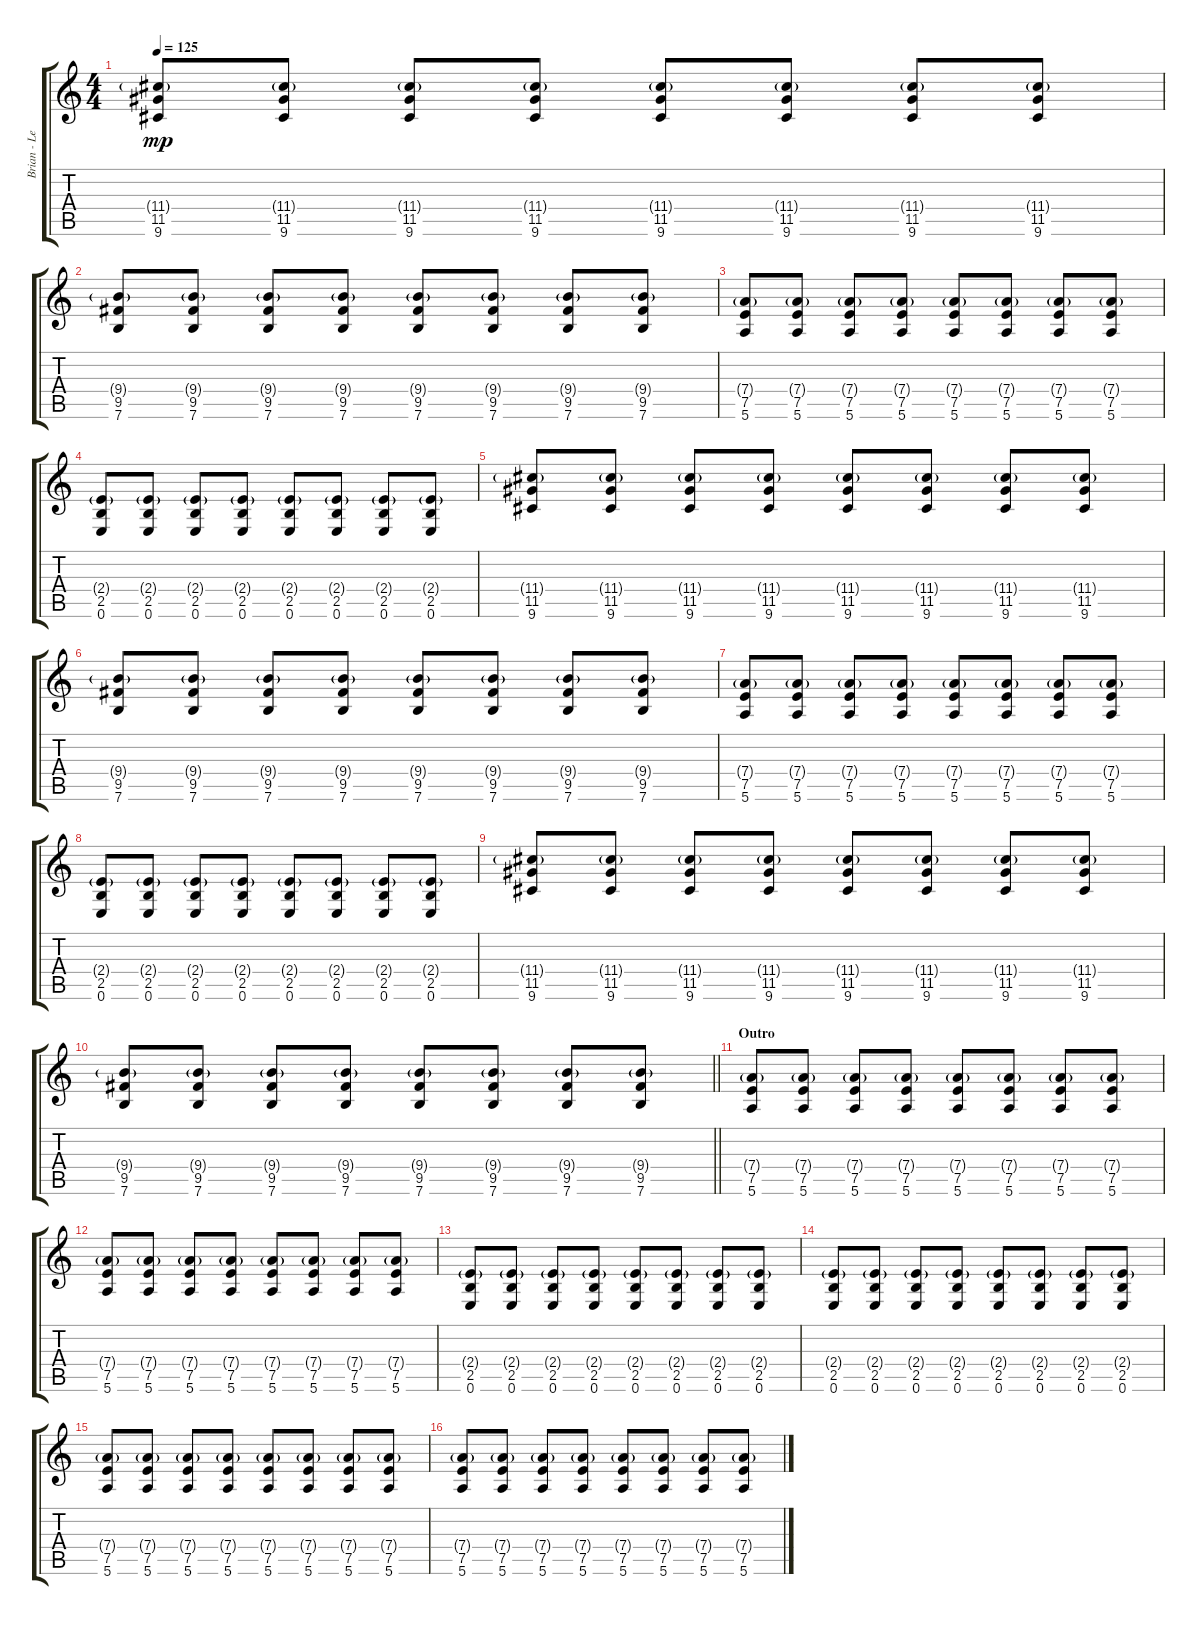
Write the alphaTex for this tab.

\track ("Brian - Lead Guitar" "Brian - Le") {instrument electricguitarjazz}
\staff {score tabs}
\tuning (E4 B3 G3 D3 A2 E2) {hide}
\ts (4 4)
\tempo 125
\clef g2
\ks c
(11.4{g} 11.5 9.6).8{dy mp} (11.4{g} 11.5 9.6).8 (11.4{g} 11.5 9.6).8 (11.4{g} 11.5 9.6).8 (11.4{g} 11.5 9.6).8 (11.4{g} 11.5 9.6).8 (11.4{g} 11.5 9.6).8 (11.4{g} 11.5 9.6).8 |
(9.4{g} 9.5 7.6).8 (9.4{g} 9.5 7.6).8 (9.4{g} 9.5 7.6).8 (9.4{g} 9.5 7.6).8 (9.4{g} 9.5 7.6).8 (9.4{g} 9.5 7.6).8 (9.4{g} 9.5 7.6).8 (9.4{g} 9.5 7.6).8 |
(7.4{g} 7.5 5.6).8 (7.4{g} 7.5 5.6).8 (7.4{g} 7.5 5.6).8 (7.4{g} 7.5 5.6).8 (7.4{g} 7.5 5.6).8 (7.4{g} 7.5 5.6).8 (7.4{g} 7.5 5.6).8 (7.4{g} 7.5 5.6).8 |
(2.4{g} 2.5 0.6).8 (2.4{g} 2.5 0.6).8 (2.4{g} 2.5 0.6).8 (2.4{g} 2.5 0.6).8 (2.4{g} 2.5 0.6).8 (2.4{g} 2.5 0.6).8 (2.4{g} 2.5 0.6).8 (2.4{g} 2.5 0.6).8 |
(11.4{g} 11.5 9.6).8 (11.4{g} 11.5 9.6).8 (11.4{g} 11.5 9.6).8 (11.4{g} 11.5 9.6).8 (11.4{g} 11.5 9.6).8 (11.4{g} 11.5 9.6).8 (11.4{g} 11.5 9.6).8 (11.4{g} 11.5 9.6).8 |
(9.4{g} 9.5 7.6).8 (9.4{g} 9.5 7.6).8 (9.4{g} 9.5 7.6).8 (9.4{g} 9.5 7.6).8 (9.4{g} 9.5 7.6).8 (9.4{g} 9.5 7.6).8 (9.4{g} 9.5 7.6).8 (9.4{g} 9.5 7.6).8 |
(7.4{g} 7.5 5.6).8 (7.4{g} 7.5 5.6).8 (7.4{g} 7.5 5.6).8 (7.4{g} 7.5 5.6).8 (7.4{g} 7.5 5.6).8 (7.4{g} 7.5 5.6).8 (7.4{g} 7.5 5.6).8 (7.4{g} 7.5 5.6).8 |
(2.4{g} 2.5 0.6).8 (2.4{g} 2.5 0.6).8 (2.4{g} 2.5 0.6).8 (2.4{g} 2.5 0.6).8 (2.4{g} 2.5 0.6).8 (2.4{g} 2.5 0.6).8 (2.4{g} 2.5 0.6).8 (2.4{g} 2.5 0.6).8 |
(11.4{g} 11.5 9.6).8 (11.4{g} 11.5 9.6).8 (11.4{g} 11.5 9.6).8 (11.4{g} 11.5 9.6).8 (11.4{g} 11.5 9.6).8 (11.4{g} 11.5 9.6).8 (11.4{g} 11.5 9.6).8 (11.4{g} 11.5 9.6).8 |
\barLineRight lightlight
(9.4{g} 9.5 7.6).8 (9.4{g} 9.5 7.6).8 (9.4{g} 9.5 7.6).8 (9.4{g} 9.5 7.6).8 (9.4{g} 9.5 7.6).8 (9.4{g} 9.5 7.6).8 (9.4{g} 9.5 7.6).8 (9.4{g} 9.5 7.6).8 |
\section ("" "Outro")
(7.4{g} 7.5 5.6).8 (7.4{g} 7.5 5.6).8 (7.4{g} 7.5 5.6).8 (7.4{g} 7.5 5.6).8 (7.4{g} 7.5 5.6).8 (7.4{g} 7.5 5.6).8 (7.4{g} 7.5 5.6).8 (7.4{g} 7.5 5.6).8 |
(7.4{g} 7.5 5.6).8 (7.4{g} 7.5 5.6).8 (7.4{g} 7.5 5.6).8 (7.4{g} 7.5 5.6).8 (7.4{g} 7.5 5.6).8 (7.4{g} 7.5 5.6).8 (7.4{g} 7.5 5.6).8 (7.4{g} 7.5 5.6).8 |
(2.4{g} 2.5 0.6).8 (2.4{g} 2.5 0.6).8 (2.4{g} 2.5 0.6).8 (2.4{g} 2.5 0.6).8 (2.4{g} 2.5 0.6).8 (2.4{g} 2.5 0.6).8 (2.4{g} 2.5 0.6).8 (2.4{g} 2.5 0.6).8 |
(2.4{g} 2.5 0.6).8 (2.4{g} 2.5 0.6).8 (2.4{g} 2.5 0.6).8 (2.4{g} 2.5 0.6).8 (2.4{g} 2.5 0.6).8 (2.4{g} 2.5 0.6).8 (2.4{g} 2.5 0.6).8 (2.4{g} 2.5 0.6).8 |
(7.4{g} 7.5 5.6).8 (7.4{g} 7.5 5.6).8 (7.4{g} 7.5 5.6).8 (7.4{g} 7.5 5.6).8 (7.4{g} 7.5 5.6).8 (7.4{g} 7.5 5.6).8 (7.4{g} 7.5 5.6).8 (7.4{g} 7.5 5.6).8 |
(7.4{g} 7.5 5.6).8 (7.4{g} 7.5 5.6).8 (7.4{g} 7.5 5.6).8 (7.4{g} 7.5 5.6).8 (7.4{g} 7.5 5.6).8 (7.4{g} 7.5 5.6).8 (7.4{g} 7.5 5.6).8 (7.4{g} 7.5 5.6).8
